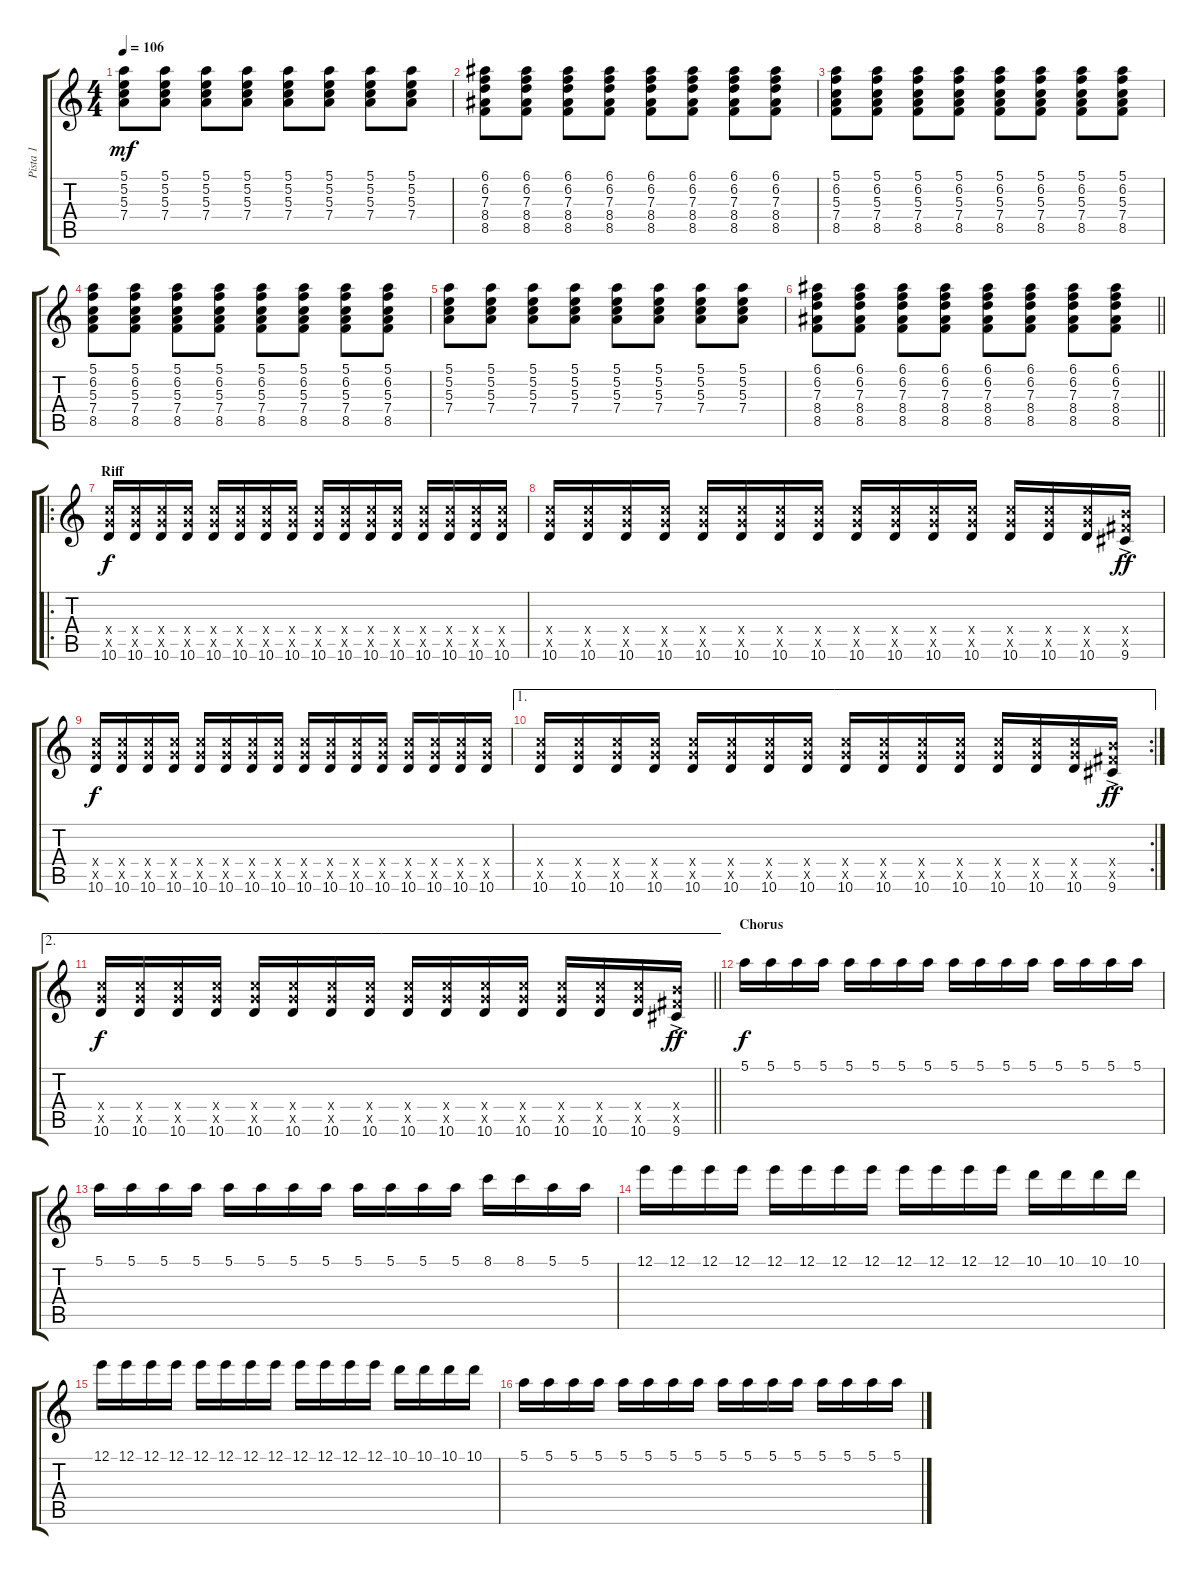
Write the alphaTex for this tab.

\track ("Pista 1" "Pista 1") {instrument distortionguitar}
\staff {score tabs}
\tuning (E4 B3 G3 D3 A2 E2) {hide}
\ts (4 4)
\tempo 106
\clef g2
\ks c
(5.1 5.2 5.3 7.4).8{dy mf} (5.1 5.2 5.3 7.4).8 (5.1 5.2 5.3 7.4).8 (5.1 5.2 5.3 7.4).8 (5.1 5.2 5.3 7.4).8 (5.1 5.2 5.3 7.4).8 (5.1 5.2 5.3 7.4).8 (5.1 5.2 5.3 7.4).8 |
(6.1 6.2 7.3 8.4 8.5).8 (6.1 6.2 7.3 8.4 8.5).8 (6.1 6.2 7.3 8.4 8.5).8 (6.1 6.2 7.3 8.4 8.5).8 (6.1 6.2 7.3 8.4 8.5).8 (6.1 6.2 7.3 8.4 8.5).8 (6.1 6.2 7.3 8.4 8.5).8 (6.1 6.2 7.3 8.4 8.5).8 |
(5.1 6.2 5.3 7.4 8.5).8 (5.1 6.2 5.3 7.4 8.5).8 (5.1 6.2 5.3 7.4 8.5).8 (5.1 6.2 5.3 7.4 8.5).8 (5.1 6.2 5.3 7.4 8.5).8 (5.1 6.2 5.3 7.4 8.5).8 (5.1 6.2 5.3 7.4 8.5).8 (5.1 6.2 5.3 7.4 8.5).8 |
(5.1 6.2 5.3 7.4 8.5).8 (5.1 6.2 5.3 7.4 8.5).8 (5.1 6.2 5.3 7.4 8.5).8 (5.1 6.2 5.3 7.4 8.5).8 (5.1 6.2 5.3 7.4 8.5).8 (5.1 6.2 5.3 7.4 8.5).8 (5.1 6.2 5.3 7.4 8.5).8 (5.1 6.2 5.3 7.4 8.5).8 |
(5.1 5.2 5.3 7.4).8 (5.1 5.2 5.3 7.4).8 (5.1 5.2 5.3 7.4).8 (5.1 5.2 5.3 7.4).8 (5.1 5.2 5.3 7.4).8 (5.1 5.2 5.3 7.4).8 (5.1 5.2 5.3 7.4).8 (5.1 5.2 5.3 7.4).8 |
\barLineRight lightlight
(6.1 6.2 7.3 8.4 8.5).8 (6.1 6.2 7.3 8.4 8.5).8 (6.1 6.2 7.3 8.4 8.5).8 (6.1 6.2 7.3 8.4 8.5).8 (6.1 6.2 7.3 8.4 8.5).8 (6.1 6.2 7.3 8.4 8.5).8 (6.1 6.2 7.3 8.4 8.5).8 (6.1 6.2 7.3 8.4 8.5).8 |
\ro
\section ("" "Riff")
(10.4{x} 10.5{x} 10.6).16{dy f} (10.4{x} 10.5{x} 10.6).16 (10.4{x} 10.5{x} 10.6).16 (10.4{x} 10.5{x} 10.6).16 (10.4{x} 10.5{x} 10.6).16 (10.4{x} 10.5{x} 10.6).16 (10.4{x} 10.5{x} 10.6).16 (10.4{x} 10.5{x} 10.6).16 (10.4{x} 10.5{x} 10.6).16 (10.4{x} 10.5{x} 10.6).16 (10.4{x} 10.5{x} 10.6).16 (10.4{x} 10.5{x} 10.6).16 (10.4{x} 10.5{x} 10.6).16 (10.4{x} 10.5{x} 10.6).16 (10.4{x} 10.5{x} 10.6).16 (10.4{x} 10.5{x} 10.6).16 |
(10.4{x} 10.5{x} 10.6).16 (10.4{x} 10.5{x} 10.6).16 (10.4{x} 10.5{x} 10.6).16 (10.4{x} 10.5{x} 10.6).16 (10.4{x} 10.5{x} 10.6).16 (10.4{x} 10.5{x} 10.6).16 (10.4{x} 10.5{x} 10.6).16 (10.4{x} 10.5{x} 10.6).16 (10.4{x} 10.5{x} 10.6).16 (10.4{x} 10.5{x} 10.6).16 (10.4{x} 10.5{x} 10.6).16 (10.4{x} 10.5{x} 10.6).16 (10.4{x} 10.5{x} 10.6).16 (10.4{x} 10.5{x} 10.6).16 (10.4{x} 10.5{x} 10.6).16 (9.4{x} 9.5{ac x} 9.6{ac}).16{dy ff} |
(10.4{x} 10.5{x} 10.6).16{dy f} (10.4{x} 10.5{x} 10.6).16 (10.4{x} 10.5{x} 10.6).16 (10.4{x} 10.5{x} 10.6).16 (10.4{x} 10.5{x} 10.6).16 (10.4{x} 10.5{x} 10.6).16 (10.4{x} 10.5{x} 10.6).16 (10.4{x} 10.5{x} 10.6).16 (10.4{x} 10.5{x} 10.6).16 (10.4{x} 10.5{x} 10.6).16 (10.4{x} 10.5{x} 10.6).16 (10.4{x} 10.5{x} 10.6).16 (10.4{x} 10.5{x} 10.6).16 (10.4{x} 10.5{x} 10.6).16 (10.4{x} 10.5{x} 10.6).16 (10.4{x} 10.5{x} 10.6).16 |
\ae 1
\rc 2
(10.4{x} 10.5{x} 10.6).16 (10.4{x} 10.5{x} 10.6).16 (10.4{x} 10.5{x} 10.6).16 (10.4{x} 10.5{x} 10.6).16 (10.4{x} 10.5{x} 10.6).16 (10.4{x} 10.5{x} 10.6).16 (10.4{x} 10.5{x} 10.6).16 (10.4{x} 10.5{x} 10.6).16 (10.4{x} 10.5{x} 10.6).16 (10.4{x} 10.5{x} 10.6).16 (10.4{x} 10.5{x} 10.6).16 (10.4{x} 10.5{x} 10.6).16 (10.4{x} 10.5{x} 10.6).16 (10.4{x} 10.5{x} 10.6).16 (10.4{x} 10.5{x} 10.6).16 (9.4{x} 9.5{ac x} 9.6{ac}).16{dy ff} |
\ae 2
\barLineRight lightlight
(10.4{x} 10.5{x} 10.6).16{dy f} (10.4{x} 10.5{x} 10.6).16 (10.4{x} 10.5{x} 10.6).16 (10.4{x} 10.5{x} 10.6).16 (10.4{x} 10.5{x} 10.6).16 (10.4{x} 10.5{x} 10.6).16 (10.4{x} 10.5{x} 10.6).16 (10.4{x} 10.5{x} 10.6).16 (10.4{x} 10.5{x} 10.6).16 (10.4{x} 10.5{x} 10.6).16 (10.4{x} 10.5{x} 10.6).16 (10.4{x} 10.5{x} 10.6).16 (10.4{x} 10.5{x} 10.6).16 (10.4{x} 10.5{x} 10.6).16 (10.4{x} 10.5{x} 10.6).16 (9.4{x} 9.5{ac x} 9.6{ac}).16{dy ff} |
\section ("" "Chorus")
5.1.16{dy f} 5.1.16 5.1.16 5.1.16 5.1.16 5.1.16 5.1.16 5.1.16 5.1.16 5.1.16 5.1.16 5.1.16 5.1.16 5.1.16 5.1.16 5.1.16 |
5.1.16 5.1.16 5.1.16 5.1.16 5.1.16 5.1.16 5.1.16 5.1.16 5.1.16 5.1.16 5.1.16 5.1.16 8.1.16 8.1.16 5.1.16 5.1.16 |
12.1.16 12.1.16 12.1.16 12.1.16 12.1.16 12.1.16 12.1.16 12.1.16 12.1.16 12.1.16 12.1.16 12.1.16 10.1.16 10.1.16 10.1.16 10.1.16 |
12.1.16 12.1.16 12.1.16 12.1.16 12.1.16 12.1.16 12.1.16 12.1.16 12.1.16 12.1.16 12.1.16 12.1.16 10.1.16 10.1.16 10.1.16 10.1.16 |
5.1.16 5.1.16 5.1.16 5.1.16 5.1.16 5.1.16 5.1.16 5.1.16 5.1.16 5.1.16 5.1.16 5.1.16 5.1.16 5.1.16 5.1.16 5.1.16
